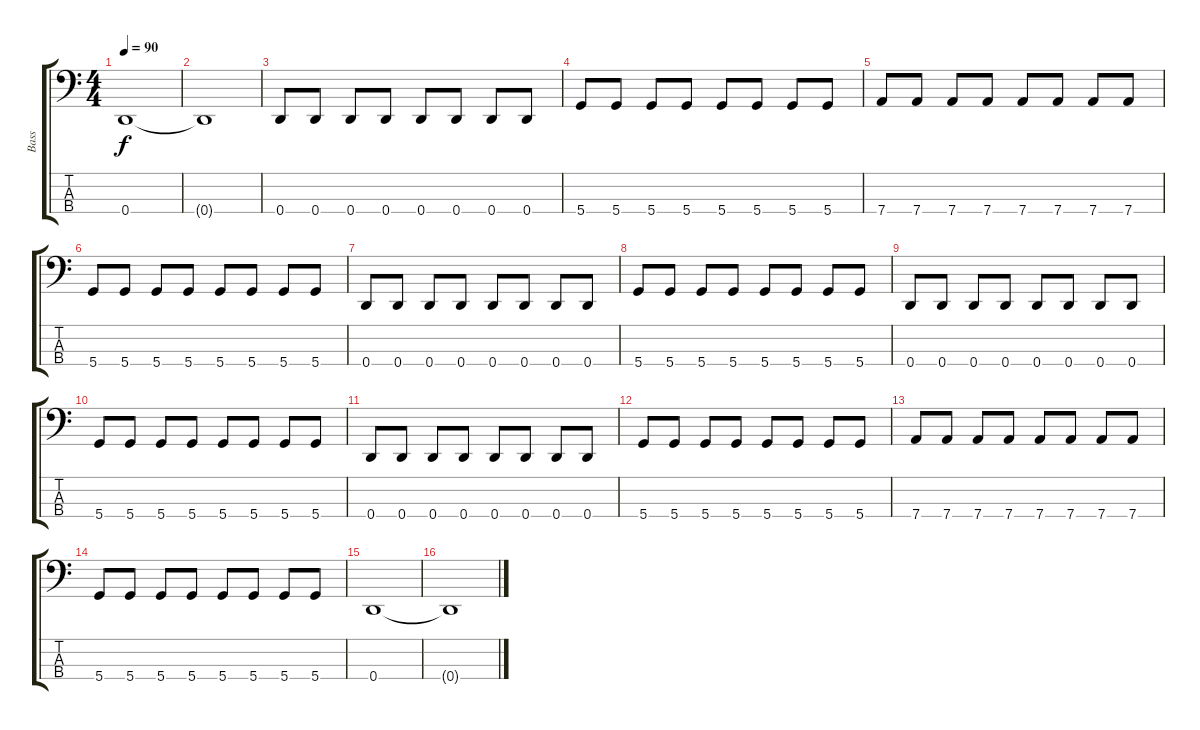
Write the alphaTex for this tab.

\track ("Bass" "Bass") {instrument electricbassfinger}
\staff {score tabs}
\tuning (G2 D2 A1 D1) {hide}
\ts (4 4)
\tempo 90
\clef f4
\ks c
0.4{t}.1{dy f} |
0.4{t}.1 |
0.4.8 0.4.8 0.4.8 0.4.8 0.4.8 0.4.8 0.4.8 0.4.8 |
5.4.8 5.4.8 5.4.8 5.4.8 5.4.8 5.4.8 5.4.8 5.4.8 |
7.4.8 7.4.8 7.4.8 7.4.8 7.4.8 7.4.8 7.4.8 7.4.8 |
5.4.8 5.4.8 5.4.8 5.4.8 5.4.8 5.4.8 5.4.8 5.4.8 |
0.4.8 0.4.8 0.4.8 0.4.8 0.4.8 0.4.8 0.4.8 0.4.8 |
5.4.8 5.4.8 5.4.8 5.4.8 5.4.8 5.4.8 5.4.8 5.4.8 |
0.4.8 0.4.8 0.4.8 0.4.8 0.4.8 0.4.8 0.4.8 0.4.8 |
5.4.8 5.4.8 5.4.8 5.4.8 5.4.8 5.4.8 5.4.8 5.4.8 |
0.4.8 0.4.8 0.4.8 0.4.8 0.4.8 0.4.8 0.4.8 0.4.8 |
5.4.8 5.4.8 5.4.8 5.4.8 5.4.8 5.4.8 5.4.8 5.4.8 |
7.4.8 7.4.8 7.4.8 7.4.8 7.4.8 7.4.8 7.4.8 7.4.8 |
5.4.8 5.4.8 5.4.8 5.4.8 5.4.8 5.4.8 5.4.8 5.4.8 |
0.4.1 |
0.4{t}.1
